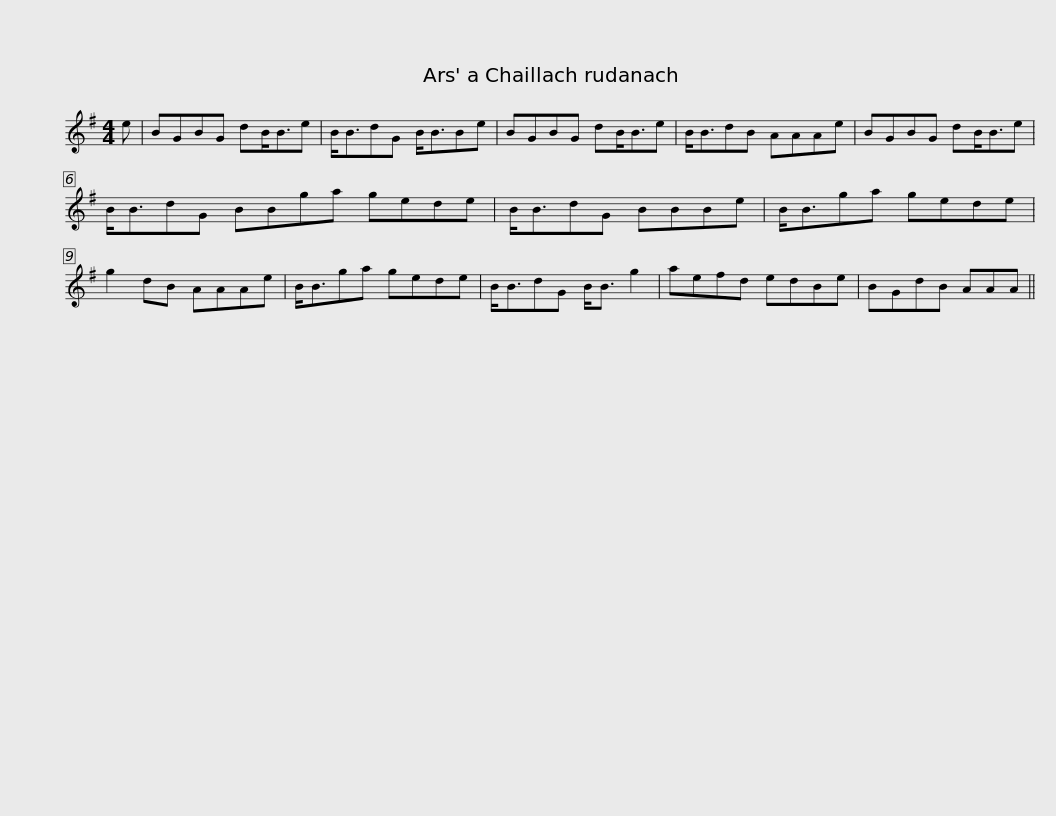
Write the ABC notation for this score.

X:1
L:1/8
M:4/4
I:linebreak $
K:G
V:1 treble
V:1
 e | BGBG dB<Be | B<BdG B<BBe | BGBG dB<Be | B<BdB AAAe | %5
 BGBG dB<Be |$ B<BdG BBga gede | B<BdG BBBe | B<Bga gede | g2 dB AAAe | %10
 B<Bga gede |$ B<BdG B<B g2 | aefd edBe | BGdB AAA || %14
